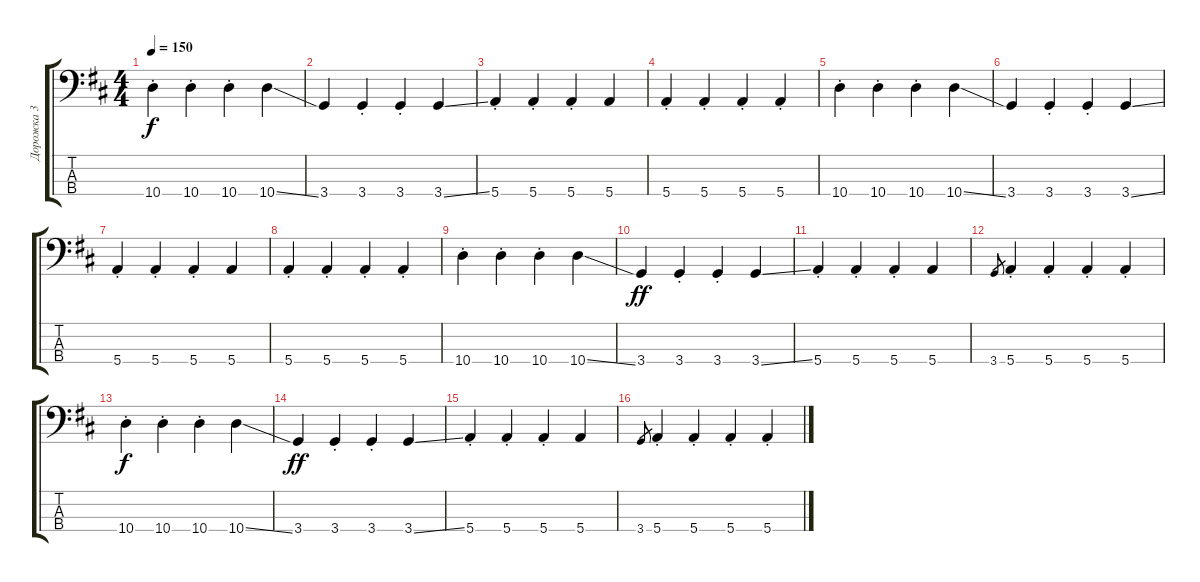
\track ("Дорожка 3" "Дорожка 3") {instrument electricbassfinger}
\staff {score tabs}
\tuning (G2 D2 A1 E1) {hide}
\ts (4 4)
\tempo 150
\clef f4
\ks bminor
10.4{st}.4{dy f} 10.4{st}.4 10.4{st}.4 10.4{ss}.4 |
3.4.4 3.4{st}.4 3.4{st}.4 3.4{ss}.4 |
5.4{st}.4 5.4{st}.4 5.4{st}.4 5.4.4 |
5.4{st}.4 5.4{st}.4 5.4{st}.4 5.4{st}.4 |
10.4{st}.4 10.4{st}.4 10.4{st}.4 10.4{ss}.4 |
3.4.4 3.4{st}.4 3.4{st}.4 3.4{ss}.4 |
5.4{st}.4 5.4{st}.4 5.4{st}.4 5.4.4 |
5.4{st}.4 5.4{st}.4 5.4{st}.4 5.4{st}.4 |
10.4{st}.4 10.4{st}.4 10.4{st}.4 10.4{ss}.4 |
3.4.4{dy ff} 3.4{st}.4 3.4{st}.4 3.4{ss}.4 |
5.4{st}.4 5.4{st}.4 5.4{st}.4 5.4.4 |
3.4.8{gr} 5.4{st}.4 5.4{st}.4 5.4{st}.4 5.4{st}.4 |
10.4{st}.4{dy f} 10.4{st}.4 10.4{st}.4 10.4{ss}.4 |
3.4.4{dy ff} 3.4{st}.4 3.4{st}.4 3.4{ss}.4 |
5.4{st}.4 5.4{st}.4 5.4{st}.4 5.4.4 |
3.4.8{gr} 5.4{st}.4 5.4{st}.4 5.4{st}.4 5.4{st}.4
